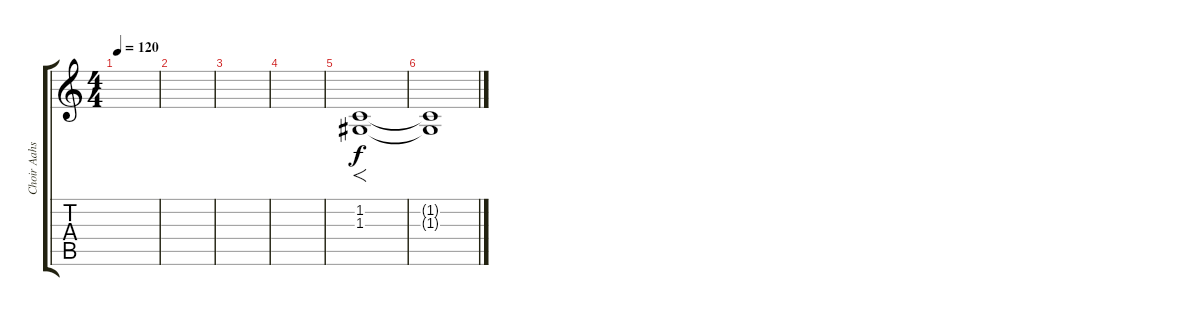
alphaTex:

\track ("Choir Aahs" "Choir Aahs") {instrument choiraahs}
\staff {score tabs}
\tuning (E4 B3 G3 D3 A2 E2) {hide}
\ts (4 4)
\tempo 120
\clef g2
\ks c
|
|
|
|
(1.2 1.3).1{f} |
(1.2{t} 1.3{t}).1
